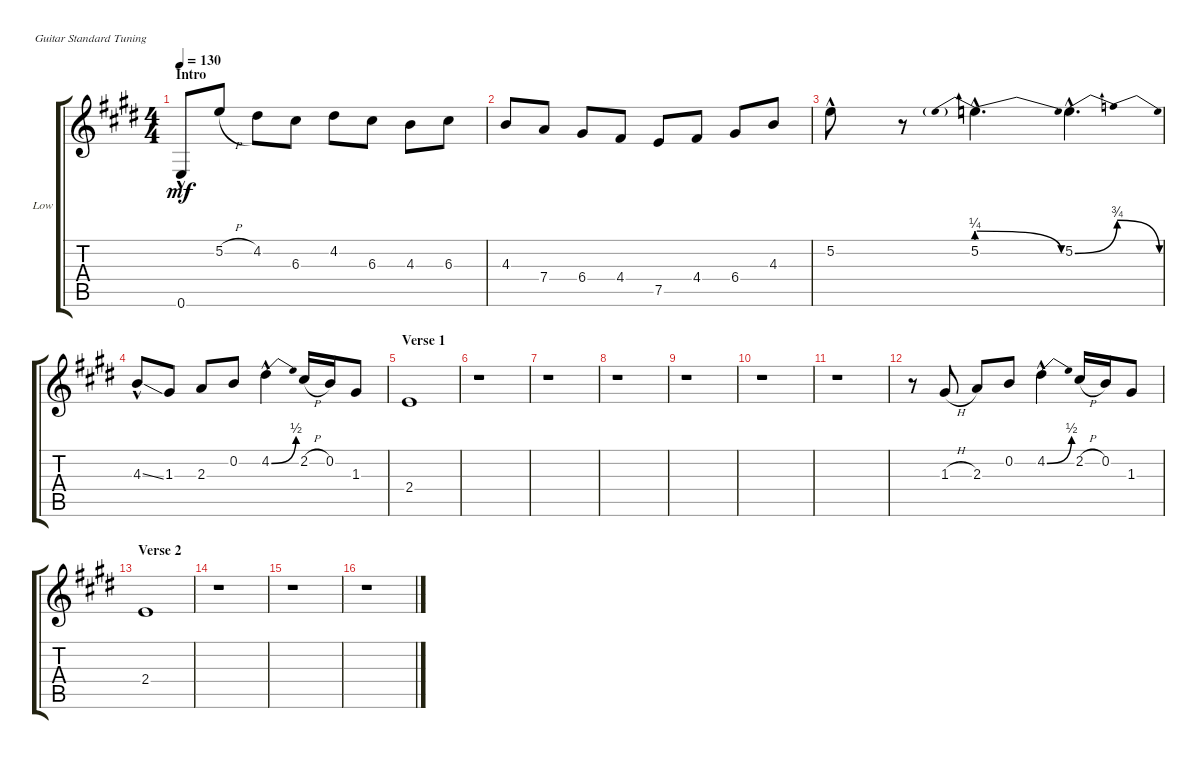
\defaultSystemsLayout 4
\bracketExtendMode groupsimilarinstruments
\firstSystemTrackNameOrientation horizontal
\otherSystemsTrackNameOrientation horizontal
\chordDiagramsInScore
\track ("Low Lead" "Low") {instrument overdrivenguitar}
\staff {score tabs}
\tuning (E4 B3 G3 D3 A2 E2)
\ts (4 4)
\section ("" "Intro")
\tempo 130
\clef g2
\scale
0.348711
\ks e
0.6{hac}.8{dy mf instrument overdrivenguitar} 5.2{h}.8 4.2.8 6.3.8 4.2.8 6.3.8 4.3.8 6.3.8 |
\scale
0.237449 4.3.8 7.4.8 6.4.8 4.4.8 7.5.8 4.4.8 6.4.8 4.3.8 |
\scale
0.160109 5.2{hac}.8 r.8 5.2{be (prebendrelease 0 1 32.4 0) hac}.4{d} 5.2{be (bendrelease 9.6 0 17.4 3 21.599999999999998 3 30 0) hac}.4{d} |
\scale
0.253731 4.3{ss hac}.8 1.3.8 2.3.8 0.2.8 4.2{be (bend 0 0 23.4 2) hac}.4 2.2{h}.16 0.2.16 1.3.8 |
\section ("" "Verse 1")
\scale
0.25 2.4.1 |
\scale
0.25 r.1 |
\scale
0.25 r.1 |
\scale
0.25 r.1 |
\scale
0.167582 r.1 |
\scale
0.167582 r.1 |
\scale
0.167582 r.1 |
\scale
0.497253 r.8 1.3{h}.8 2.3.8 0.2.8 4.2{be (bend 0 0 23.4 2) hac}.4 2.2{h}.16 0.2.16 1.3.8 |
\section ("" "Verse 2")
\scale
0.25 2.4.1 |
\scale
0.25 r.1 |
\scale
0.25 r.1 |
\scale
0.25 r.1
